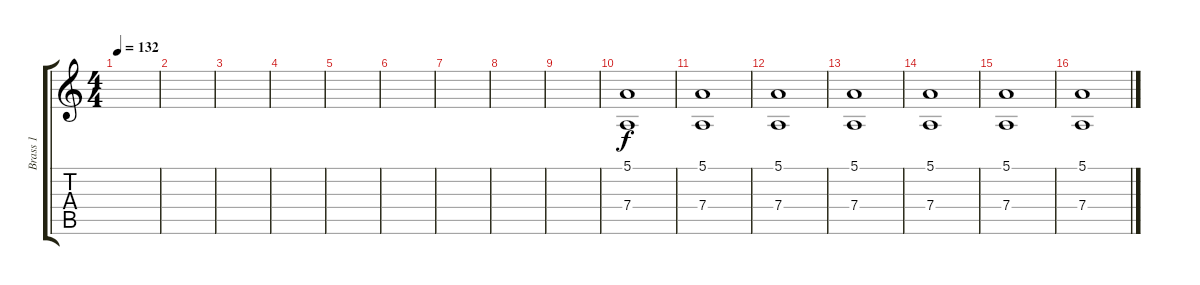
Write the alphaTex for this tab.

\track ("Brass 1" "Brass 1") {instrument tuba}
\staff {score tabs}
\tuning (E4 B3 G3 D3 A2 E2) {hide}
\ts (4 4)
\tempo 132
\clef g2
\ks c
|
|
|
|
|
|
|
|
|
(5.1 7.4).1{dy f} |
(5.1 7.4).1 |
(5.1 7.4).1 |
(5.1 7.4).1 |
(5.1 7.4).1 |
(5.1 7.4).1 |
(5.1 7.4).1
